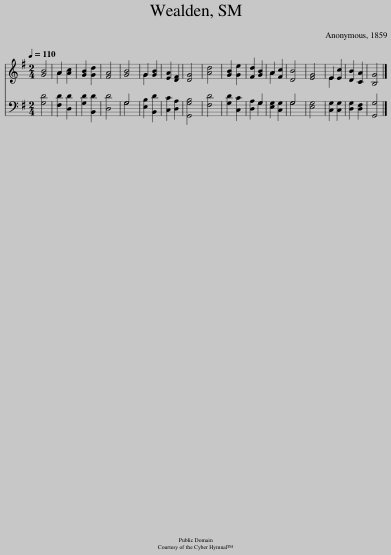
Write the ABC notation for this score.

X:1
%%score ( 1 2 ) ( 3 4 )
L:1/8
Q:1/4=110
M:2/4
I:linebreak $
K:G
V:1 treble
V:2 treble
V:3 bass
V:4 bass
V:1
 [GB]4 | A2 [Ac]2 | [GB]2 [Gd]2 | [FA]4 | [GB]4 | %5
 G2 [GB]2 | [EA]2 [DF]2 | [DG]4 | [Ad]4 | [GB]2 [Ge]2 | %10
 [Fd]2 [GB]2 | A2 [Fc]2 | [DB]4 | [EG]4 | E2 [Ec]2 | %15
 [DB]2 [CA]2 | [B,G]4 |] %17
V:2
 x4 | A2 x2 | x4 | x4 | x4 | %5
 G2 x2 | x4 | x4 | x4 | x4 | %10
 x4 | A2 x2 | x4 | x4 | E2 x2 | %15
 x4 | x4 |] %17
V:3
 [G,D]4 | [F,D]2 [D,D]2 | [G,D]2 [B,,D]2 | [D,D]4 | G,4 | %5
 [E,B,]2 [B,,D]2 | [C,C]2 [D,A,]2 | [G,,G,B,]4 | [F,D]4 | [G,D]2 [C,C]2 | %10
 [D,A,]2 G,2 | [E,G,]2 [C,G,]2 | G,4 | [E,G,]4 | [C,G,]2 [C,G,]2 | %15
 [D,G,]2 [D,F,]2 | [G,,G,]4 |] %17
V:4
 x4 | x4 | x4 | x4 | G,4 | %5
 x4 | x4 | x4 | x4 | x4 | %10
 x2 G,2 | x4 | G,4 | x4 | x4 | %15
 x4 | x4 |] %17
